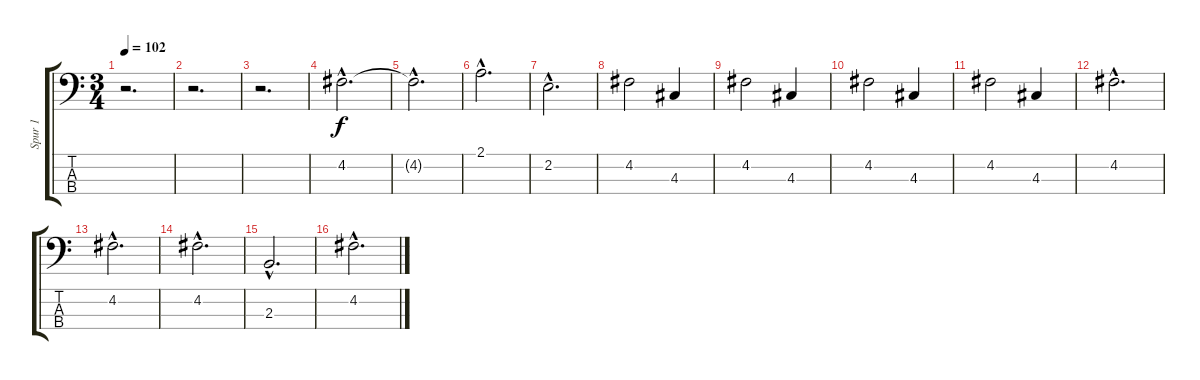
\track ("Spur 1" "Spur 1") {instrument fretlessbass}
\staff {score tabs}
\tuning (G2 D2 A1 E1) {hide}
\ts (3 4)
\tempo 102
\clef f4
\ks c
r.2{d dy f instrument fretlessbass} |
r.2{d} |
r.2{d} |
4.2{hac}.2{d} |
4.2{hac t}.2{d} |
2.1{hac}.2{d} |
2.2{hac}.2{d} |
4.2.2 4.3.4 |
4.2.2 4.3.4 |
4.2.2 4.3.4 |
4.2.2 4.3.4 |
4.2{hac}.2{d} |
4.2{hac}.2{d} |
4.2{hac}.2{d} |
2.3{hac}.2{d} |
4.2{hac}.2{d}
